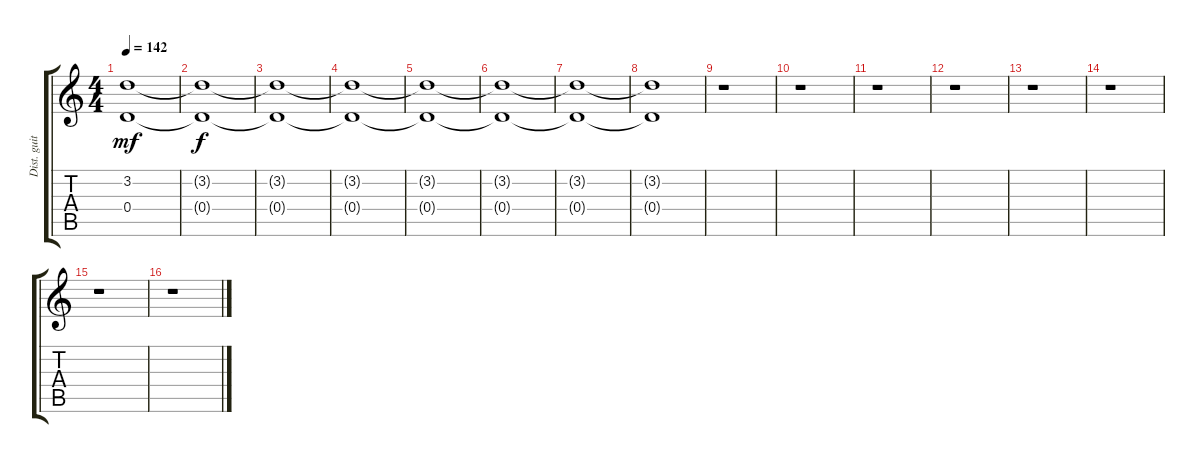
\track ("Dist. guitar - Tom" "Dist. guit") {instrument distortionguitar}
\staff {score tabs}
\tuning (E4 B3 G3 D3 A2 E2) {hide}
\ts (4 4)
\tempo 142
\clef g2
\ks c
(3.2 0.4).1{dy mf} |
(3.2{t} 0.4{t}).1{dy f} |
(3.2{t} 0.4{t}).1 |
(3.2{t} 0.4{t}).1 |
(3.2{t} 0.4{t}).1 |
(3.2{t} 0.4{t}).1 |
(3.2{t} 0.4{t}).1 |
(3.2{t} 0.4{t}).1 |
r.1 |
r.1 |
r.1 |
r.1 |
r.1 |
r.1 |
r.1 |
r.1
